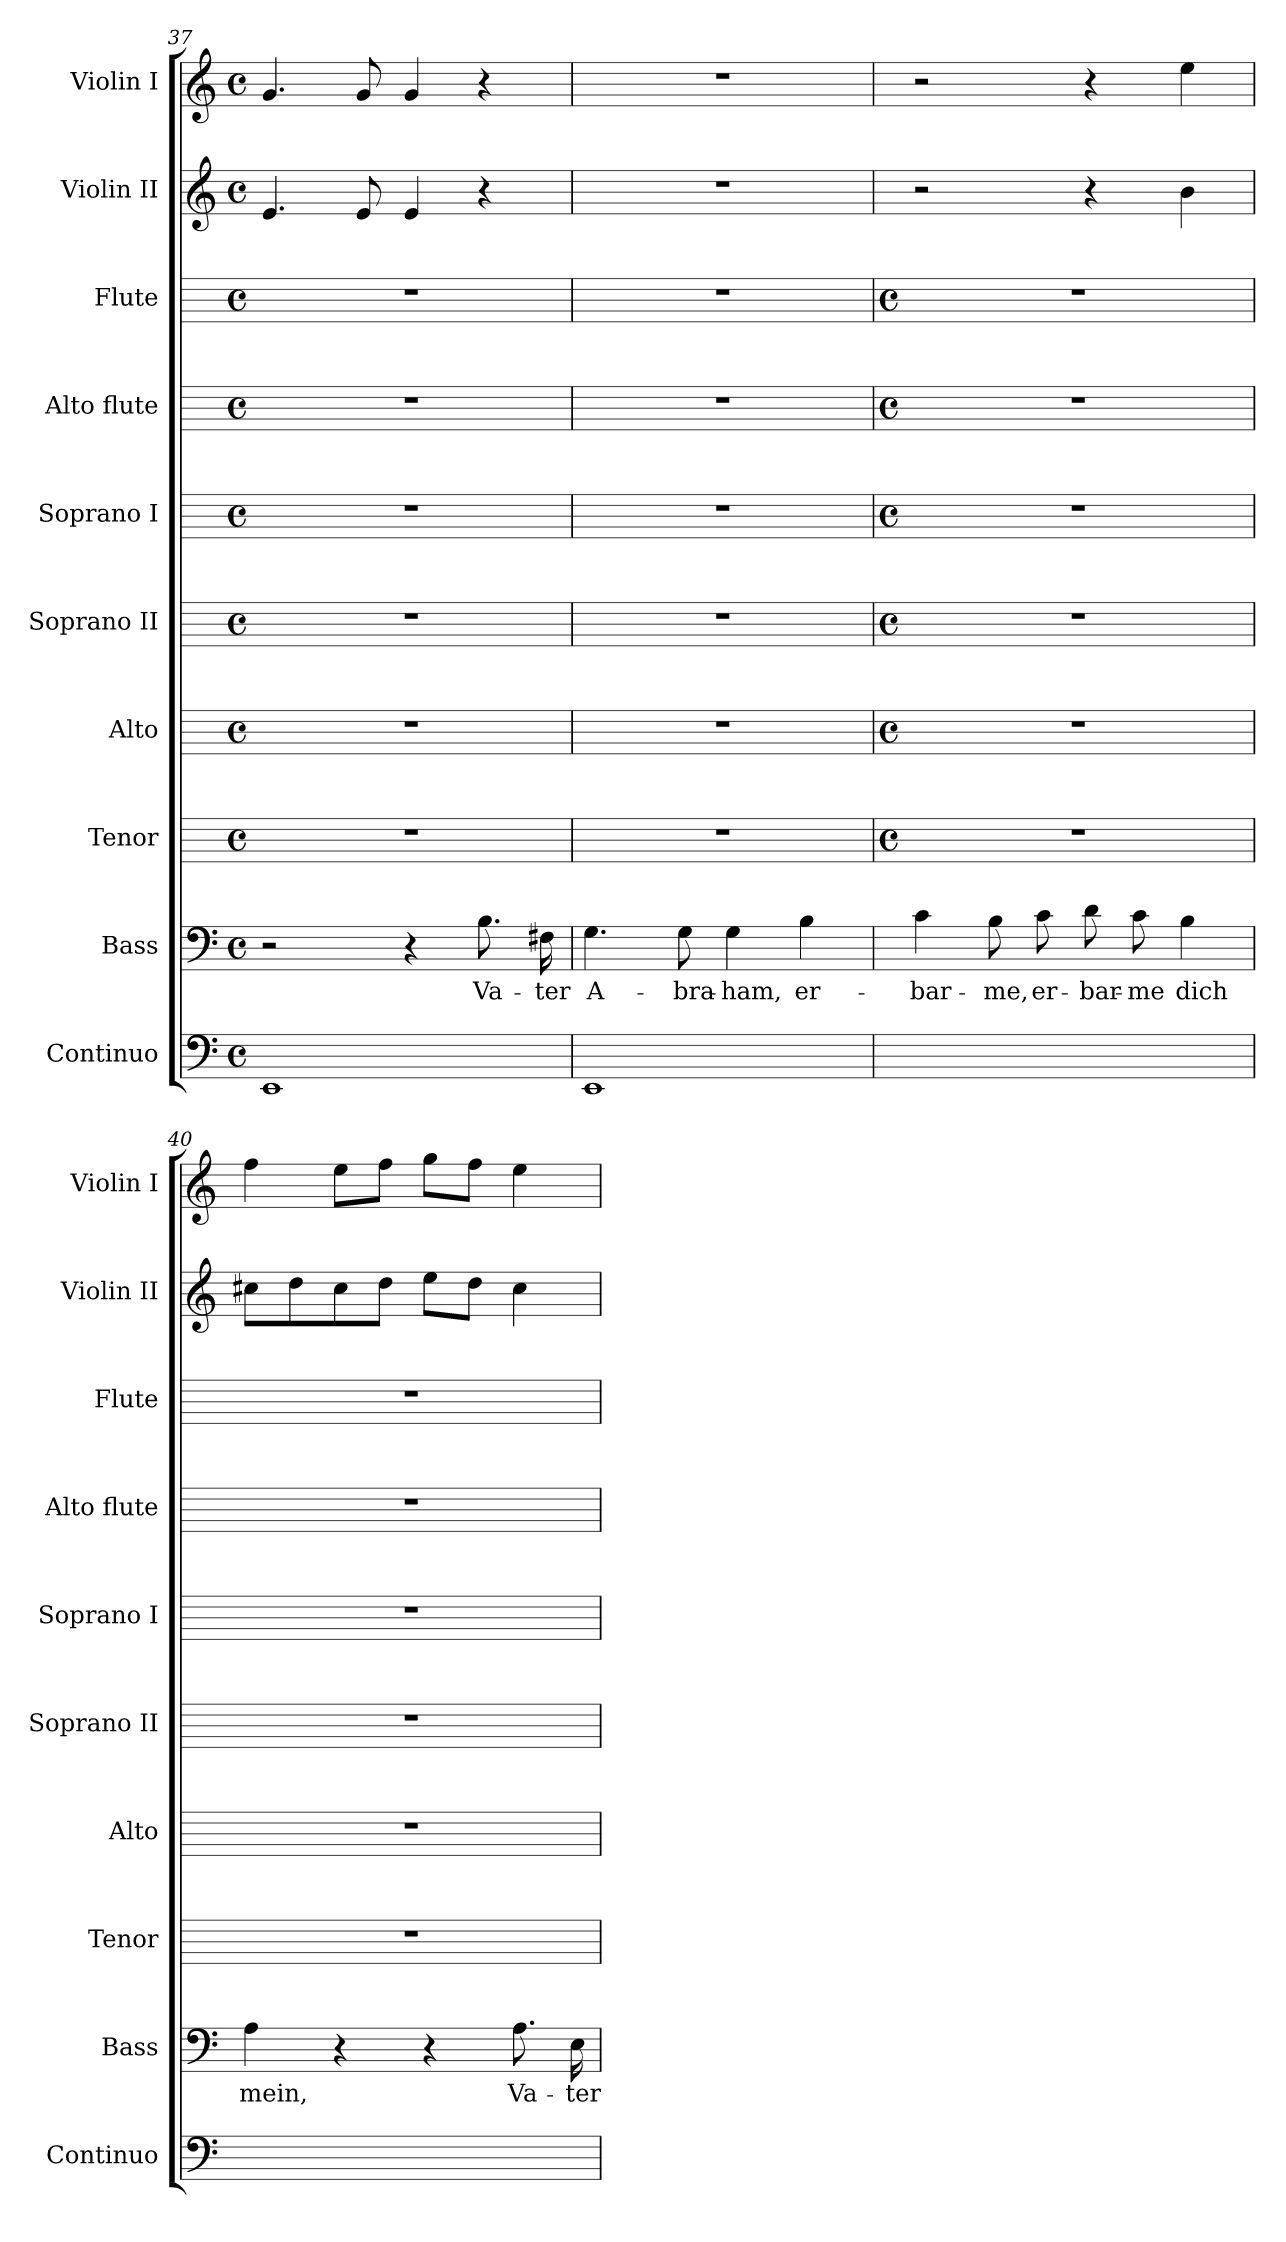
**kern	**text	**text	**kern	**text	**kern	**kern	**kern	**kern	**kern	**kern	**kern	**kern
*part10	*part10	*part10	*part9	*part9	*part8	*part7	*part6	*part5	*part4	*part3	*part2	*part1
*staff10	*staff10	*staff10	*staff9	*staff9	*staff8	*staff7	*staff6	*staff5	*staff4	*staff3	*staff2	*staff1
*I"Continuo	*	*	*I"Bass	*	*I"Tenor	*I"Alto	*I"Soprano II	*I"Soprano I	*I"Alto flute	*I"Flute	*I"Violin II	*I"Violin I
*I'Continuo	*	*	*I'Bass	*	*I'Tenor	*I'Alto	*I'Soprano II	*I'Soprano I	*I'Alto flute	*I'Flute	*I'Violin II	*I'Violin I
*clefF4	*	*	*clefF4	*	*	*	*	*	*	*	*clefG2	*clefG2
*k[]	*	*	*k[]	*	*	*	*	*	*	*	*k[]	*k[]
*C:	*	*	*C:	*	*	*	*	*	*	*	*C:	*C:
*M4/4	*	*	*M4/4	*	*M4/4	*M4/4	*M4/4	*M4/4	*M4/4	*M4/4	*M4/4	*M4/4
*met(c)	*	*	*met(c)	*	*met(c)	*met(c)	*met(c)	*met(c)	*met(c)	*met(c)	*met(c)	*met(c)
=37	=37	=37	=37	=37	=37	=37	=37	=37	=37	=37	=37	=37
1EE	.	.	2r	.	1r	1r	1r	1r	1r	1r	4.e	4.g
.	.	.	.	.	.	.	.	.	.	.	8e	8g
.	.	.	4r	.	.	.	.	.	.	.	4e	4g
!	!	!	!	!LO:LY:b	!	!	!	!	!	!	!	!
.	.	.	8.B	Va-	.	.	.	.	.	.	4r	4r
!	!	!	!	!LO:LY:b	!	!	!	!	!	!	!	!
.	.	.	16F#X	-ter	.	.	.	.	.	.	.	.
=38	=38	=38	=38	=38	=38	=38	=38	=38	=38	=38	=38	=38
!	!	!	!	!LO:LY:b	!	!	!	!	!	!	!	!
1EE	.	.	4.G	A-	1r	1r	1r	1r	1r	1r	1r	1r
!	!	!	!	!LO:LY:b	!	!	!	!	!	!	!	!
.	.	.	8G	-bra-	.	.	.	.	.	.	.	.
!	!	!	!	!LO:LY:b	!	!	!	!	!	!	!	!
.	.	.	4G	-ham,	.	.	.	.	.	.	.	.
!	!	!	!	!LO:LY:b	!	!	!	!	!	!	!	!
.	.	.	4B	er-	.	.	.	.	.	.	.	.
!!LO:LB:g=z
=39	=39	=39	=39	=39	=39	=39	=39	=39	=39	=39	=39	=39
*	*	*	*	*	*M4/4	*M4/4	*M4/4	*M4/4	*M4/4	*M4/4	*	*
*	*	*	*	*	*met(c)	*met(c)	*met(c)	*met(c)	*met(c)	*met(c)	*	*
!	!LO:LY:b	!LO:LY:b	!	!LO:LY:b	!	!	!	!	!	!	!	!
[4EEyy	3	6	4c	-bar-	1r	1r	1r	1r	1r	1r	2r	2r
!	!LO:LY:b	!	!	!LO:LY:b	!	!	!	!	!	!	!	!
4EEyy_	4	.	8B	-me,	.	.	.	.	.	.	.	.
!	!	!	!	!LO:LY:b	!	!	!	!	!	!	!	!
.	.	.	8c	er-	.	.	.	.	.	.	.	.
!	!LO:LY:b	!	!	!LO:LY:b	!	!	!	!	!	!	!	!
4EEyy_	5	.	8d	-bar-	.	.	.	.	.	.	4r	4r
!	!	!	!	!LO:LY:b	!	!	!	!	!	!	!	!
.	.	.	8c	-me	.	.	.	.	.	.	.	.
!	!LO:LY:b	!	!	!LO:LY:b	!	!	!	!	!	!	!	!
4EEyy]	3	.	4B	dich	.	.	.	.	.	.	4b	4ee
=40	=40	=40	=40	=40	=40	=40	=40	=40	=40	=40	=40	=40
!	!LO:LY:b	!LO:LY:b	!	!LO:LY:b	!	!	!	!	!	!	!	!
[4AAyy	3	6	4A	mein,	1r	1r	1r	1r	1r	1r	8cc#XL	4ff
.	.	.	.	.	.	.	.	.	.	.	8dd	.
!	!LO:LY:b	!	!	!	!	!	!	!	!	!	!	!
4AAyy_	4	.	4r	.	.	.	.	.	.	.	8cc#	8eeL
.	.	.	.	.	.	.	.	.	.	.	8ddJ	8ffJ
!	!LO:LY:b	!	!	!	!	!	!	!	!	!	!	!
4AAyy_	5	.	4r	.	.	.	.	.	.	.	8eeL	8ggL
.	.	.	.	.	.	.	.	.	.	.	8ddJ	8ffJ
!	!LO:LY:b	!	!	!LO:LY:b	!	!	!	!	!	!	!	!
4AAyy]	3	.	8.A	Va-	.	.	.	.	.	.	4cc#	4ee
!	!	!	!	!LO:LY:b	!	!	!	!	!	!	!	!
.	.	.	16E	-ter	.	.	.	.	.	.	.	.
=	=	=	=	=	=	=	=	=	=	=	=	=
*-	*-	*-	*-	*-	*-	*-	*-	*-	*-	*-	*-	*-
